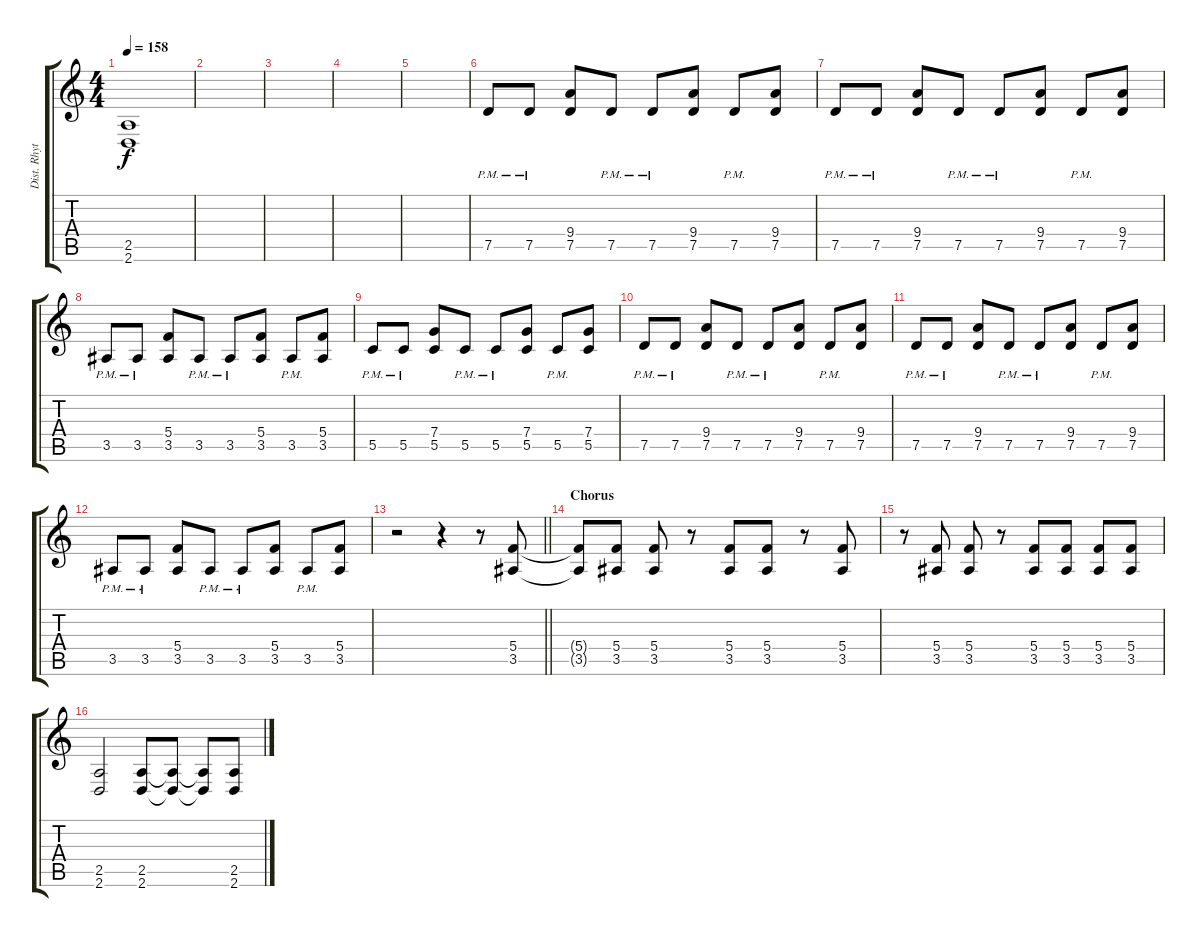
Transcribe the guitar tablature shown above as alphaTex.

\track ("Dist. Rhytm Guitar [R]" "Dist. Rhyt") {instrument distortionguitar}
\staff {score tabs}
\tuning (D4 A3 F3 C3 G2 C2) {hide}
\ts (4 4)
\tempo 158
\clef g2
\ks c
(2.5{t} 2.6{t}).1{dy f} |
|
|
|
|
7.5{pm}.8{volume 13} 7.5{pm}.8 (9.4 7.5).8 7.5{pm}.8 7.5{pm}.8 (9.4 7.5).8 7.5{pm}.8 (9.4 7.5).8 |
7.5{pm}.8 7.5{pm}.8 (9.4 7.5).8 7.5{pm}.8 7.5{pm}.8 (9.4 7.5).8 7.5{pm}.8 (9.4 7.5).8 |
3.5{pm}.8 3.5{pm}.8 (5.4 3.5).8 3.5{pm}.8 3.5{pm}.8 (5.4 3.5).8 3.5{pm}.8 (5.4 3.5).8 |
5.5{pm}.8 5.5{pm}.8 (7.4 5.5).8 5.5{pm}.8 5.5{pm}.8 (7.4 5.5).8 5.5{pm}.8 (7.4 5.5).8 |
7.5{pm}.8 7.5{pm}.8 (9.4 7.5).8 7.5{pm}.8 7.5{pm}.8 (9.4 7.5).8 7.5{pm}.8 (9.4 7.5).8 |
7.5{pm}.8 7.5{pm}.8 (9.4 7.5).8 7.5{pm}.8 7.5{pm}.8 (9.4 7.5).8 7.5{pm}.8 (9.4 7.5).8 |
3.5{pm}.8 3.5{pm}.8 (5.4 3.5).8 3.5{pm}.8 3.5{pm}.8 (5.4 3.5).8 3.5{pm}.8 (5.4 3.5).8 |
\barLineRight lightlight
r.2 r.4 r.8 (5.4 3.5).8 |
\section ("" "Chorus")
(5.4{t} 3.5{t}).8 (5.4 3.5).8 (5.4 3.5).8 r.8 (5.4 3.5).8 (5.4 3.5).8 r.8 (5.4 3.5).8 |
r.8 (5.4 3.5).8 (5.4 3.5).8 r.8 (5.4 3.5).8 (5.4 3.5).8 (5.4 3.5).8 (5.4 3.5).8 |
(2.5 2.6).2 (2.5 2.6).8 (2.5{t} 2.6{t}).8 (2.5{t} 2.6{t}).8 (2.5 2.6).8
